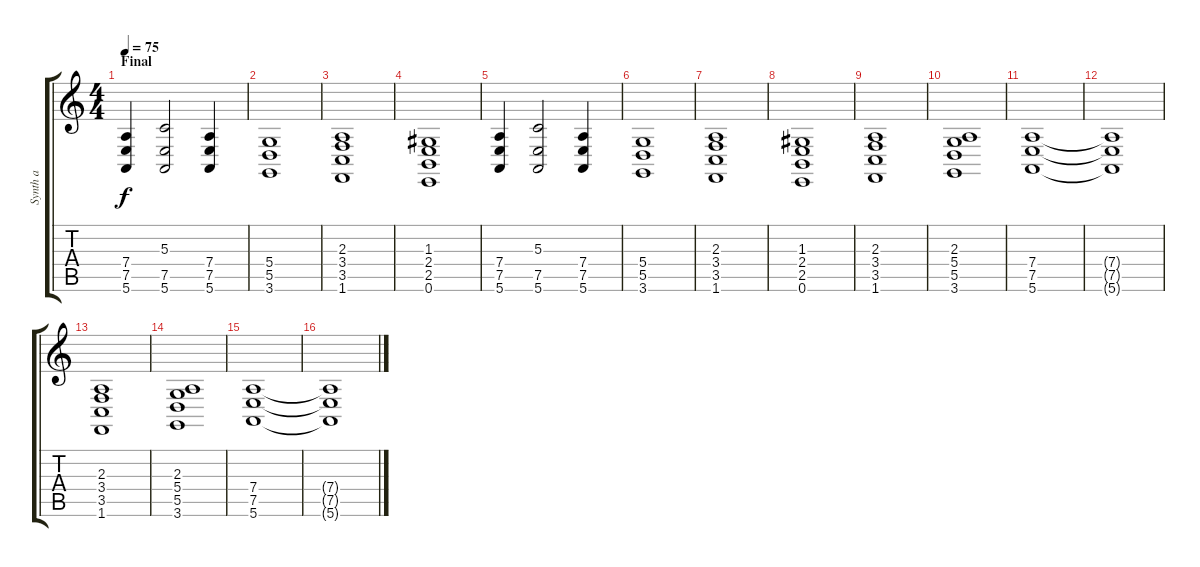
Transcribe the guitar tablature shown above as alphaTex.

\track ("Synth a" "Synth a") {instrument electricpiano1}
\staff {score tabs}
\tuning (E4 B3 G3 D3 A2 E2) {hide}
\ts (4 4)
\section ("" "Final")
\tempo 75
\clef g2
\ks c
(7.4 7.5 5.6).4{dy f} (5.3 7.5 5.6).2 (7.4 7.5 5.6).4 |
(5.4 5.5 3.6).1 |
(2.3 3.4 3.5 1.6).1 |
(1.3 2.4 2.5 0.6).1 |
(7.4 7.5 5.6).4 (5.3 7.5 5.6).2 (7.4 7.5 5.6).4 |
(5.4 5.5 3.6).1 |
(2.3 3.4 3.5 1.6).1 |
(1.3 2.4 2.5 0.6).1 |
(2.3 3.4 3.5 1.6).1 |
(2.3 5.4 5.5 3.6).1 |
(7.4 7.5 5.6).1 |
(7.4{t} 7.5{t} 5.6{t}).1 |
(2.3 3.4 3.5 1.6).1 |
(2.3 5.4 5.5 3.6).1 |
(7.4 7.5 5.6).1 |
(7.4{t} 7.5{t} 5.6{t}).1
